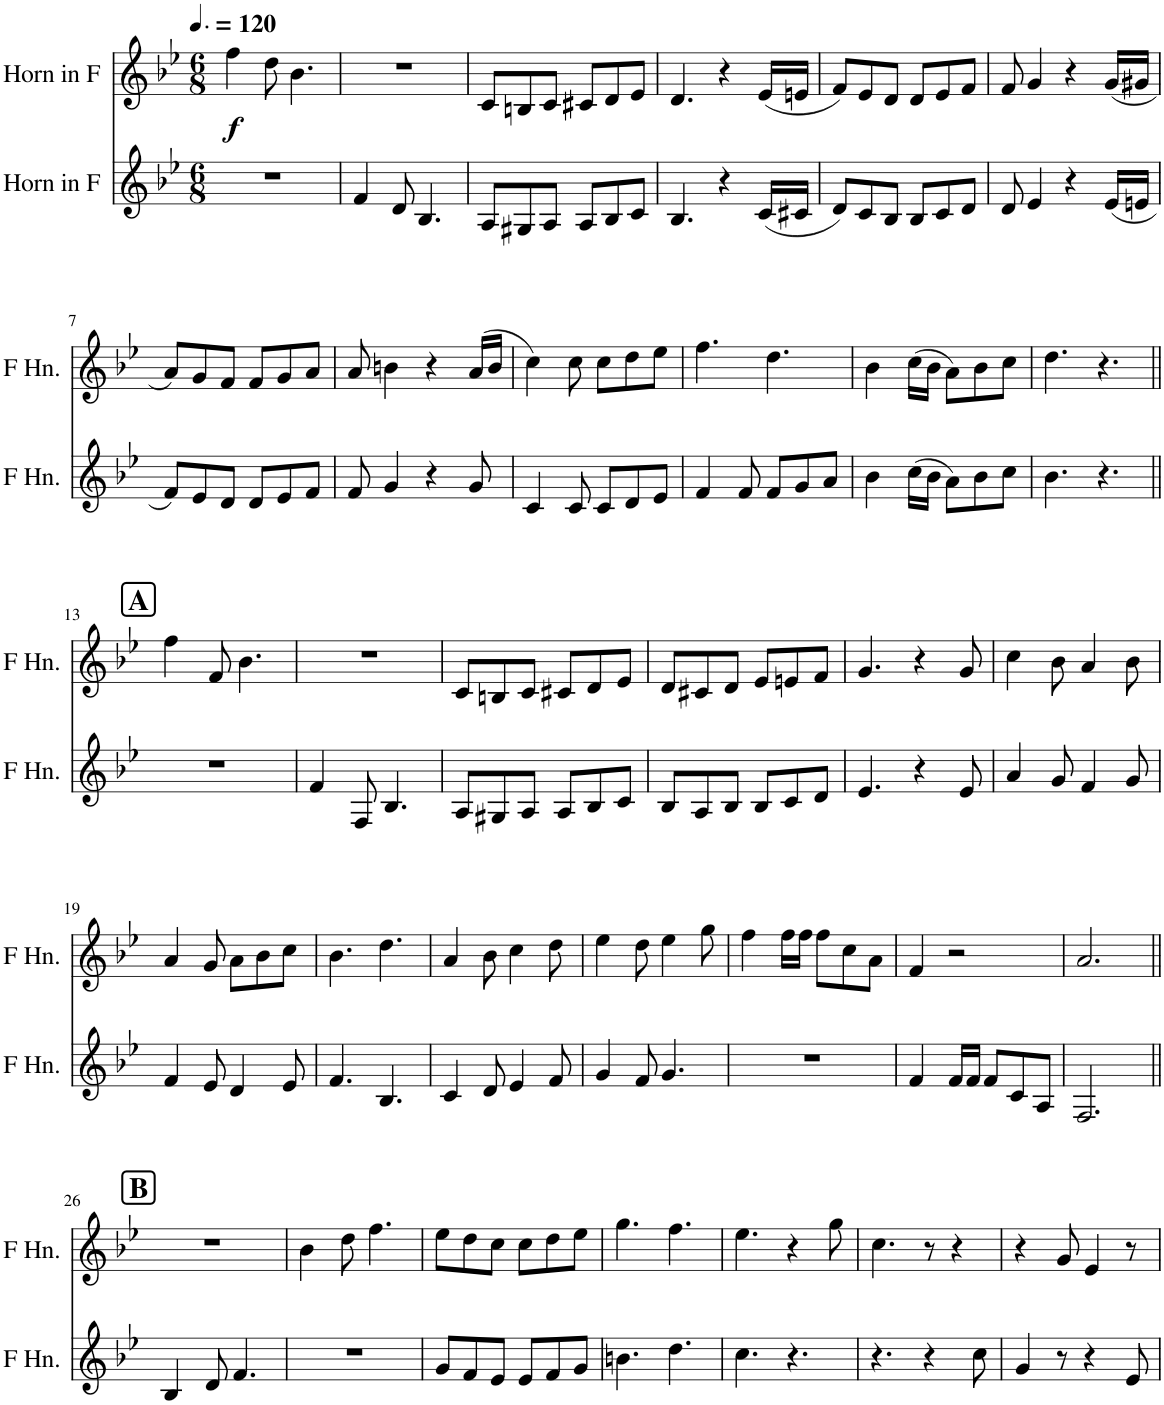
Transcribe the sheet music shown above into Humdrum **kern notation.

**kern	**kern	**dynam
*part2	*part1	*part1
*staff2	*staff1	*staff1
*I"Horn in F	*I"Horn in F	*
*clefG2	*clefG2	*
*Trd4c7	*Trd4c7	*
*k[b-e-]	*k[b-e-]	*
*M6/8	*M6/8	*
*MM180	*MM180	*
=1	=1	=1
!	!	!LO:DY:b
2.r	4ff\	f
.	8dd\	.
.	4.b-\	.
=2	=2	=2
4f/	2.r	.
8d/	.	.
4.B-/	.	.
=3	=3	=3
8A/L	8c/L	.
8G#X/	8Bn/	.
8A/J	8c/J	.
8A/L	8c#X/L	.
8B-/	8d/	.
8c/J	8e-/J	.
=4	=4	=4
4.B-/	4.d/	.
4r	4r	.
(16c/LL	(16e-/LL	.
16c#X/JJ	16en/JJ	.
=5	=5	=5
8d/L)	8f/L)	.
8c/	8e-/	.
8B-/J	8d/J	.
8B-/L	8d/L	.
8c/	8e-/	.
8d/J	8f/J	.
=6	=6	=6
8d/	8f/	.
4e-/	4g/	.
4r	4r	.
(16e-/LL	(16g/LL	.
16en/JJ	16g#X/JJ	.
!!LO:LB:g=z
=7	=7	=7
8f/L)	8a/L)	.
8e-/	8g/	.
8d/J	8f/J	.
8d/L	8f/L	.
8e-/	8g/	.
8f/J	8a/J	.
=8	=8	=8
8f/	8a/	.
4g/	4bn\	.
4r	4r	.
8g/	(16a/LL	.
.	16b/JJ	.
=9	=9	=9
4c/	4cc\)	.
8c/	8cc\	.
8c/L	8cc\L	.
8d/	8dd\	.
8e-/J	8ee-\J	.
=10	=10	=10
4f/	4.ff\	.
8f/	.	.
8f/L	4.dd\	.
8g/	.	.
8a/J	.	.
=11	=11	=11
4b-\	4b-\	.
(16cc\LL	(16cc\LL	.
16b-\JJ	16b-\JJ	.
8a\L)	8a\L)	.
8b-\	8b-\	.
8cc\J	8cc\J	.
=12	=12	=12
4.b-\	4.dd\	.
4.r	4.r	.
!!LO:LB:g=z
!!LO:REH:place=s1:a:B:cj:fs=14:t=A
=13||	=13||	=13||
2.r	4ff\	.
.	8f/	.
.	4.b-\	.
=14	=14	=14
4f/	2.r	.
8F/	.	.
4.B-/	.	.
=15	=15	=15
8A/L	8c/L	.
8G#X/	8Bn/	.
8A/J	8c/J	.
8A/L	8c#X/L	.
8B-/	8d/	.
8c/J	8e-/J	.
=16	=16	=16
8B-/L	8d/L	.
8A/	8c#X/	.
8B-/J	8d/J	.
8B-/L	8e-/L	.
8c/	8en/	.
8d/J	8f/J	.
=17	=17	=17
4.e-/	4.g/	.
4r	4r	.
8e-/	8g/	.
=18	=18	=18
4a/	4cc\	.
8g/	8b-\	.
4f/	4a/	.
8g/	8b-\	.
!!LO:LB:g=z
=19	=19	=19
4f/	4a/	.
8e-/	8g/	.
4d/	8a\L	.
.	8b-\	.
8e-/	8cc\J	.
=20	=20	=20
4.f/	4.b-\	.
4.B-/	4.dd\	.
=21	=21	=21
4c/	4a/	.
8d/	8b-\	.
4e-/	4cc\	.
8f/	8dd\	.
=22	=22	=22
4g/	4ee-\	.
8f/	8dd\	.
4.g/	4ee-\	.
.	8gg\	.
=23	=23	=23
2.r	4ff\	.
.	16ff\LL	.
.	16ff\JJ	.
.	8ff\L	.
.	8cc\	.
.	8a\J	.
=24	=24	=24
4f/	4f/	.
16f/LL	2r	.
16f/JJ	.	.
8f/L	.	.
8c/	.	.
8A/J	.	.
=25	=25	=25
2.F/	2.a/	.
!!LO:LB:g=z
!!LO:REH:place=s1:a:B:cj:fs=14:t=B
=26||	=26||	=26||
4B-/	2.r	.
8d/	.	.
4.f/	.	.
=27	=27	=27
2.r	4b-\	.
.	8dd\	.
.	4.ff\	.
=28	=28	=28
8g/L	8ee-\L	.
8f/	8dd\	.
8e-/J	8cc\J	.
8e-/L	8cc\L	.
8f/	8dd\	.
8g/J	8ee-\J	.
=29	=29	=29
4.bn\	4.gg\	.
4.dd\	4.ff\	.
=30	=30	=30
4.cc\	4.ee-\	.
4.r	4r	.
.	8gg\	.
=31	=31	=31
4.r	4.cc\	.
4r	8r	.
.	4r	.
8cc\	.	.
=32	=32	=32
4g/	4r	.
8r	8g/	.
4r	4e-/	.
8e-/	8r	.
=	=	=
*-	*-	*-
